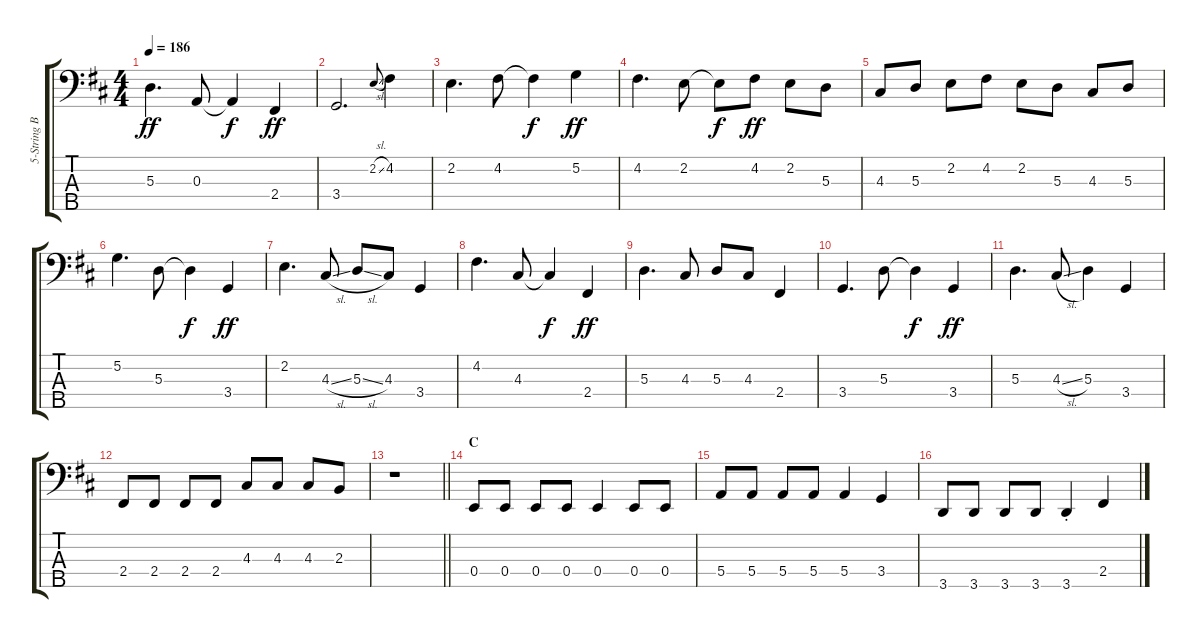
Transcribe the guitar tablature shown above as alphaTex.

\track ("5-String Bass" "5-String B") {instrument electricbasspick}
\staff {score tabs}
\tuning (G2 D2 A1 E1 B0) {hide}
\ts (4 4)
\tempo 186
\clef f4
\ks d
5.3.4{d dy ff} 0.3.8 0.3{t}.4{dy f} 2.4.4{dy ff} |
3.4.2{d} 2.2{sl}.8{gr onbeat} 4.2.4 |
2.2.4{d} 4.2.8 4.2{t}.4{dy f} 5.2.4{dy ff} |
4.2.4{d} 2.2.8 2.2{t}.8{dy f} 4.2.8{dy ff} 2.2.8 5.3.8 |
4.3.8 5.3.8 2.2.8 4.2.8 2.2.8 5.3.8 4.3.8 5.3.8 |
5.2.4{d} 5.3.8 5.3{t}.4{dy f} 3.4.4{dy ff} |
2.2.4{d} 4.3{sl}.8 5.3{sl}.8 4.3.8 3.4.4 |
4.2.4{d} 4.3.8 4.3{t}.4{dy f} 2.4.4{dy ff} |
5.3.4{d} 4.3.8 5.3.8 4.3.8 2.4.4 |
3.4.4{d} 5.3.8 5.3{t}.4{dy f} 3.4.4{dy ff} |
5.3.4{d} 4.3{sl}.8 5.3.4 3.4.4 |
2.4.8 2.4.8 2.4.8 2.4.8 4.3.8 4.3.8 4.3.8 2.3.8 |
\barLineRight lightlight
r.1 |
\section ("" "C")
0.4.8 0.4.8 0.4.8 0.4.8 0.4.4 0.4.8 0.4.8 |
5.4.8 5.4.8 5.4.8 5.4.8 5.4.4 3.4.4 |
3.5.8 3.5.8 3.5.8 3.5.8 3.5{st}.4 2.4.4
